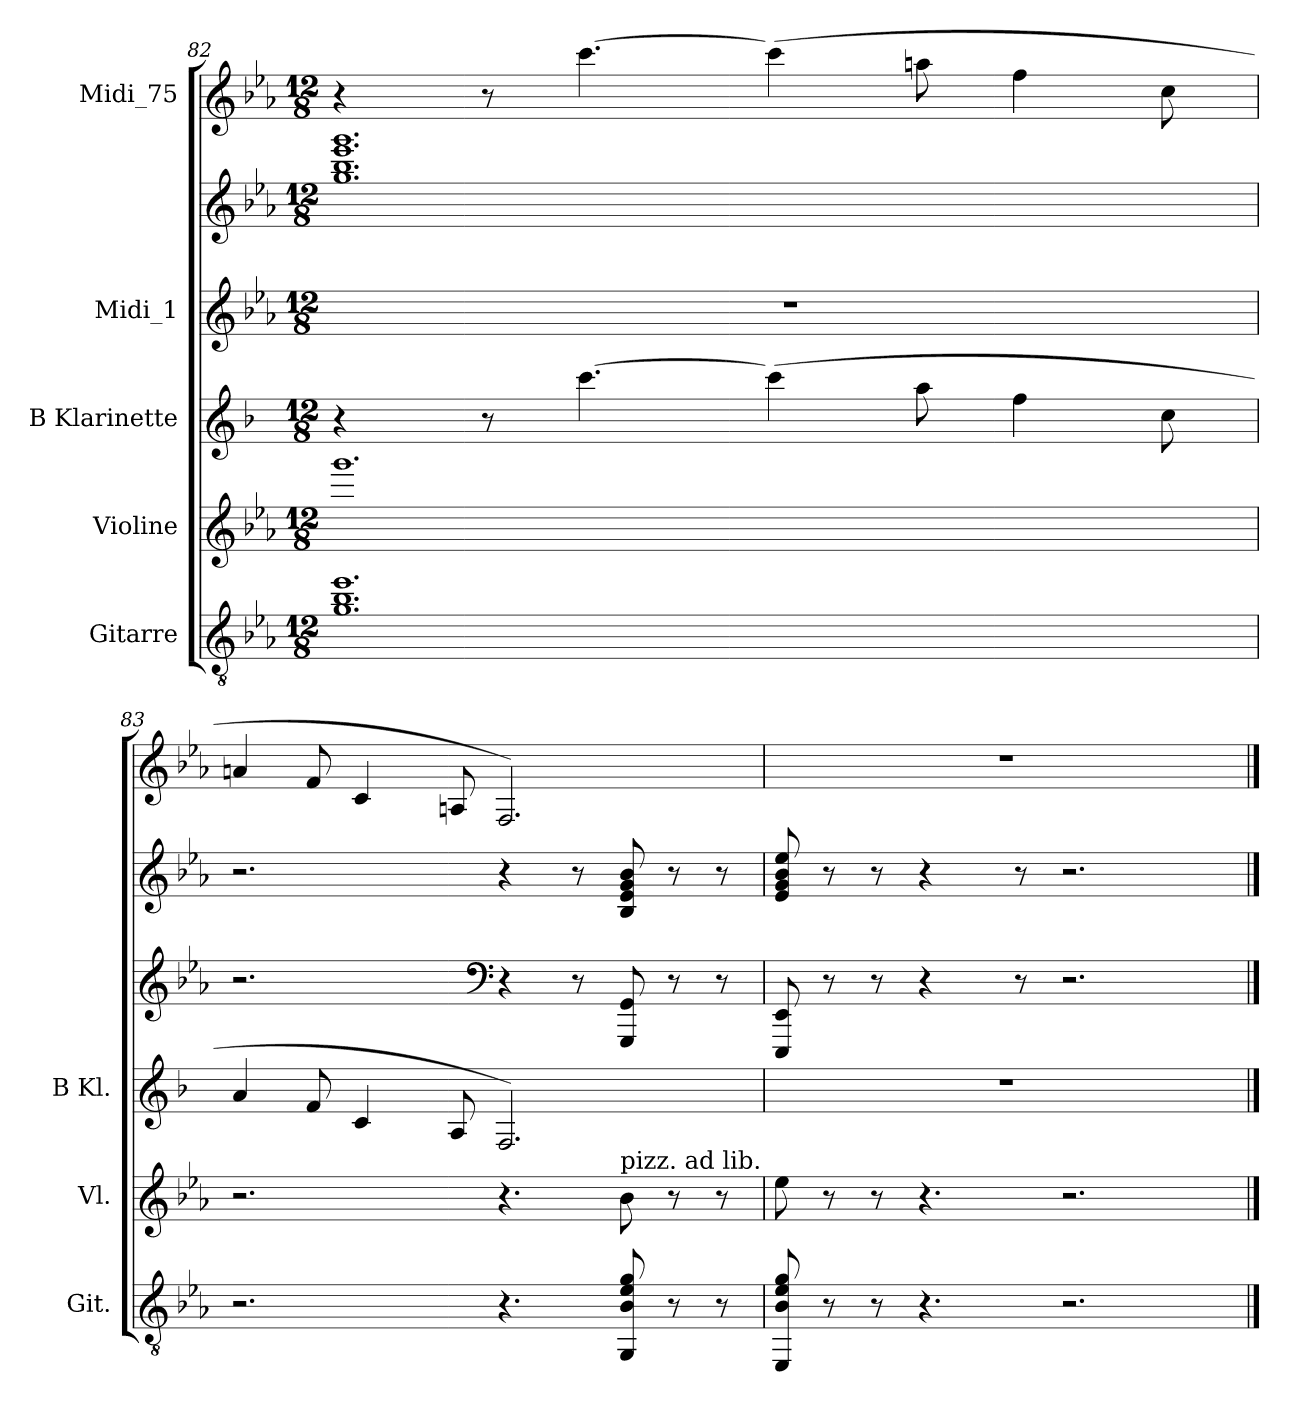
**kern	**kern	**kern	**kern	**kern	**kern
*part5	*part4	*part3	*part2	*part2	*part1
*staff6	*staff5	*staff4	*staff3	*staff2	*staff1
*I"Gitarre	*I"Violine	*I"B Klarinette	*I"Midi_1	*	*I"Midi_75
*I'Git.	*I'Vl.	*I'B Kl.	*	*	*
*clefGv2	*clefG2	*clefG2	*clefG2	*clefG2	*clefG2
*	*	*ITrd1c2	*	*	*
*k[b-e-a-]	*k[b-e-a-]	*k[b-e-a-]	*k[b-e-a-]	*k[b-e-a-]	*k[b-e-a-]
*M12/8	*M12/8	*M12/8	*M12/8	*M12/8	*M12/8
=82	=82	=82	=82	=82	=82
*^	*	*	*	*^	*
1.b- 1.ee-	1.g	1.ggg	4r	1.r	1.bb- 1.eee- 1.ggg	1.gg	4r
.	.	.	8r	.	.	.	8r
.	.	.	[4.bb-\	.	.	.	[4.ccc\
.	.	.	(>4bb-\]	.	.	.	(>4ccc\]
.	.	.	8gg\	.	.	.	8aan\
.	.	.	4ee-\	.	.	.	4ff\
.	.	.	8b-\	.	.	.	8cc\
=83	=83	=83	=83	=83	=83	=83	=83
*	*	*^	*	*	*	*	*
2.r	2ryy	2.r	2ryy	4g/	2.r	2.r	2ryy	4an/
.	.	.	.	8e-/	.	.	.	8f/
.	.	.	.	4B-/	.	.	.	4c/
.	1ryy	.	1ryy	.	.	.	2ryy	.
.	.	.	.	8G/	.	.	.	8An/
*	*	*	*	*	*clefF4	*	*	*
4.r	.	4.r	.	2.E-/)	4r	4r	.	2.F/)
.	.	.	.	.	8r	8r	2ryy	.
!	!	!LO:TX:a:t=pizz. ad lib.	!	!	!	!	!	!
8GG/ 8B-/ 8e-/ 8g/	.	8b-\	.	.	8GGG/ 8GG/	8B-/ 8e-/ 8g/ 8b-/	.	.
8r	.	8r	.	.	8r	8r	.	.
8r	.	8r	.	.	8r	8r	.	.
*v	*v	*	*	*	*	*	*	*
*	*v	*v	*	*	*	*	*
=84	=84	=84	=84	=84	=84	=84
8EE-/ 8B-/ 8e-/ 8g/	8ee-\	1.r	8EEE-/ 8EE-/	8e-/ 8g/ 8b-/ 8ee-/	2ryy	1.r
8r	8r	.	8r	8r	.	.
8r	8r	.	8r	8r	.	.
4.r	4.r	.	4r	4r	.	.
.	.	.	.	.	2ryy	.
.	.	.	8r	8r	.	.
2.r	2.r	.	2.r	2.r	.	.
.	.	.	.	.	2ryy	.
*	*	*	*	*v	*v	*
==	==	==	==	==	==
*-	*-	*-	*-	*-	*-
